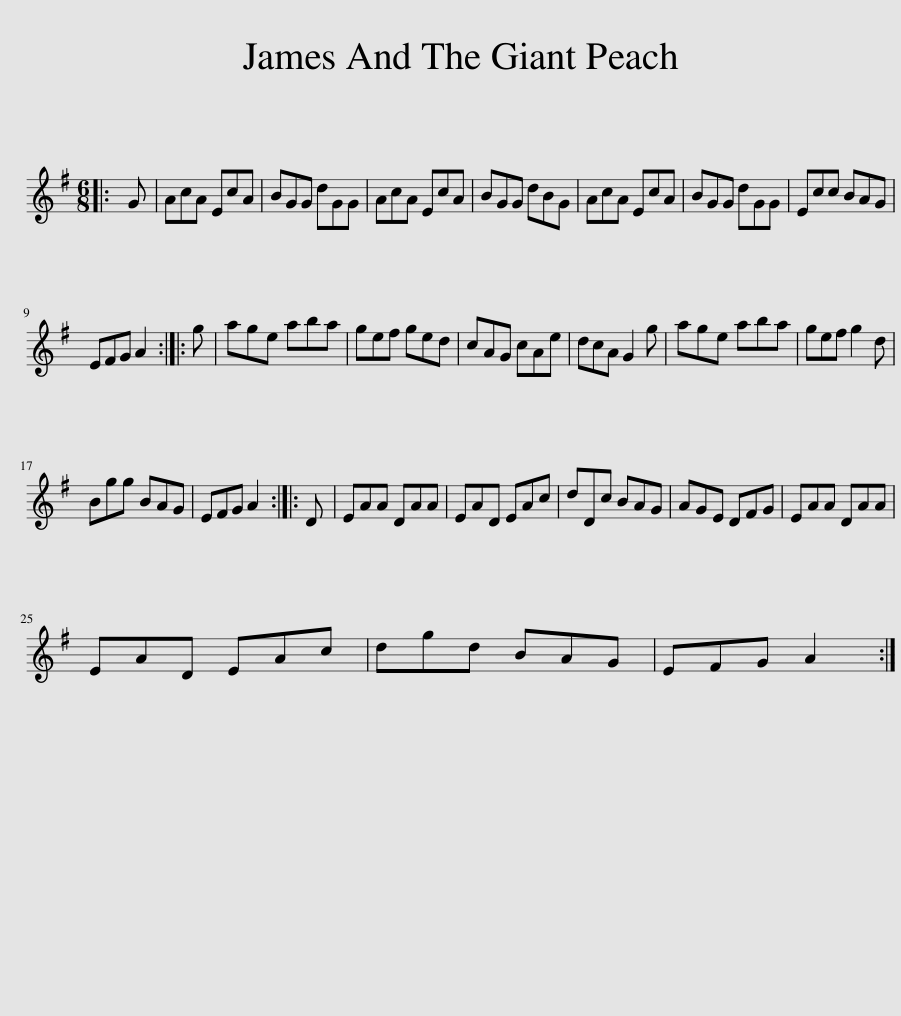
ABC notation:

X:1
L:1/8
M:6/8
I:linebreak $
K:G
V:1 treble
V:1
|: G | AcA EcA | BGG dGG | AcA EcA | BGG dBG | %5
 AcA EcA | BGG dGG | Ecc BAG |$ EFG A2 :: g | %10
 age aba | gef ged | cAG cAe | dcA G2 g | age aba | %15
 gef g2 d |$ Bgg BAG | EFG A2 :: D | EAA DAA | %20
 EAD EAc | dDc BAG | AGE DFG | EAA DAA |$ EAD EAc | %25
 dgd BAG | EFG A2 :| %27
